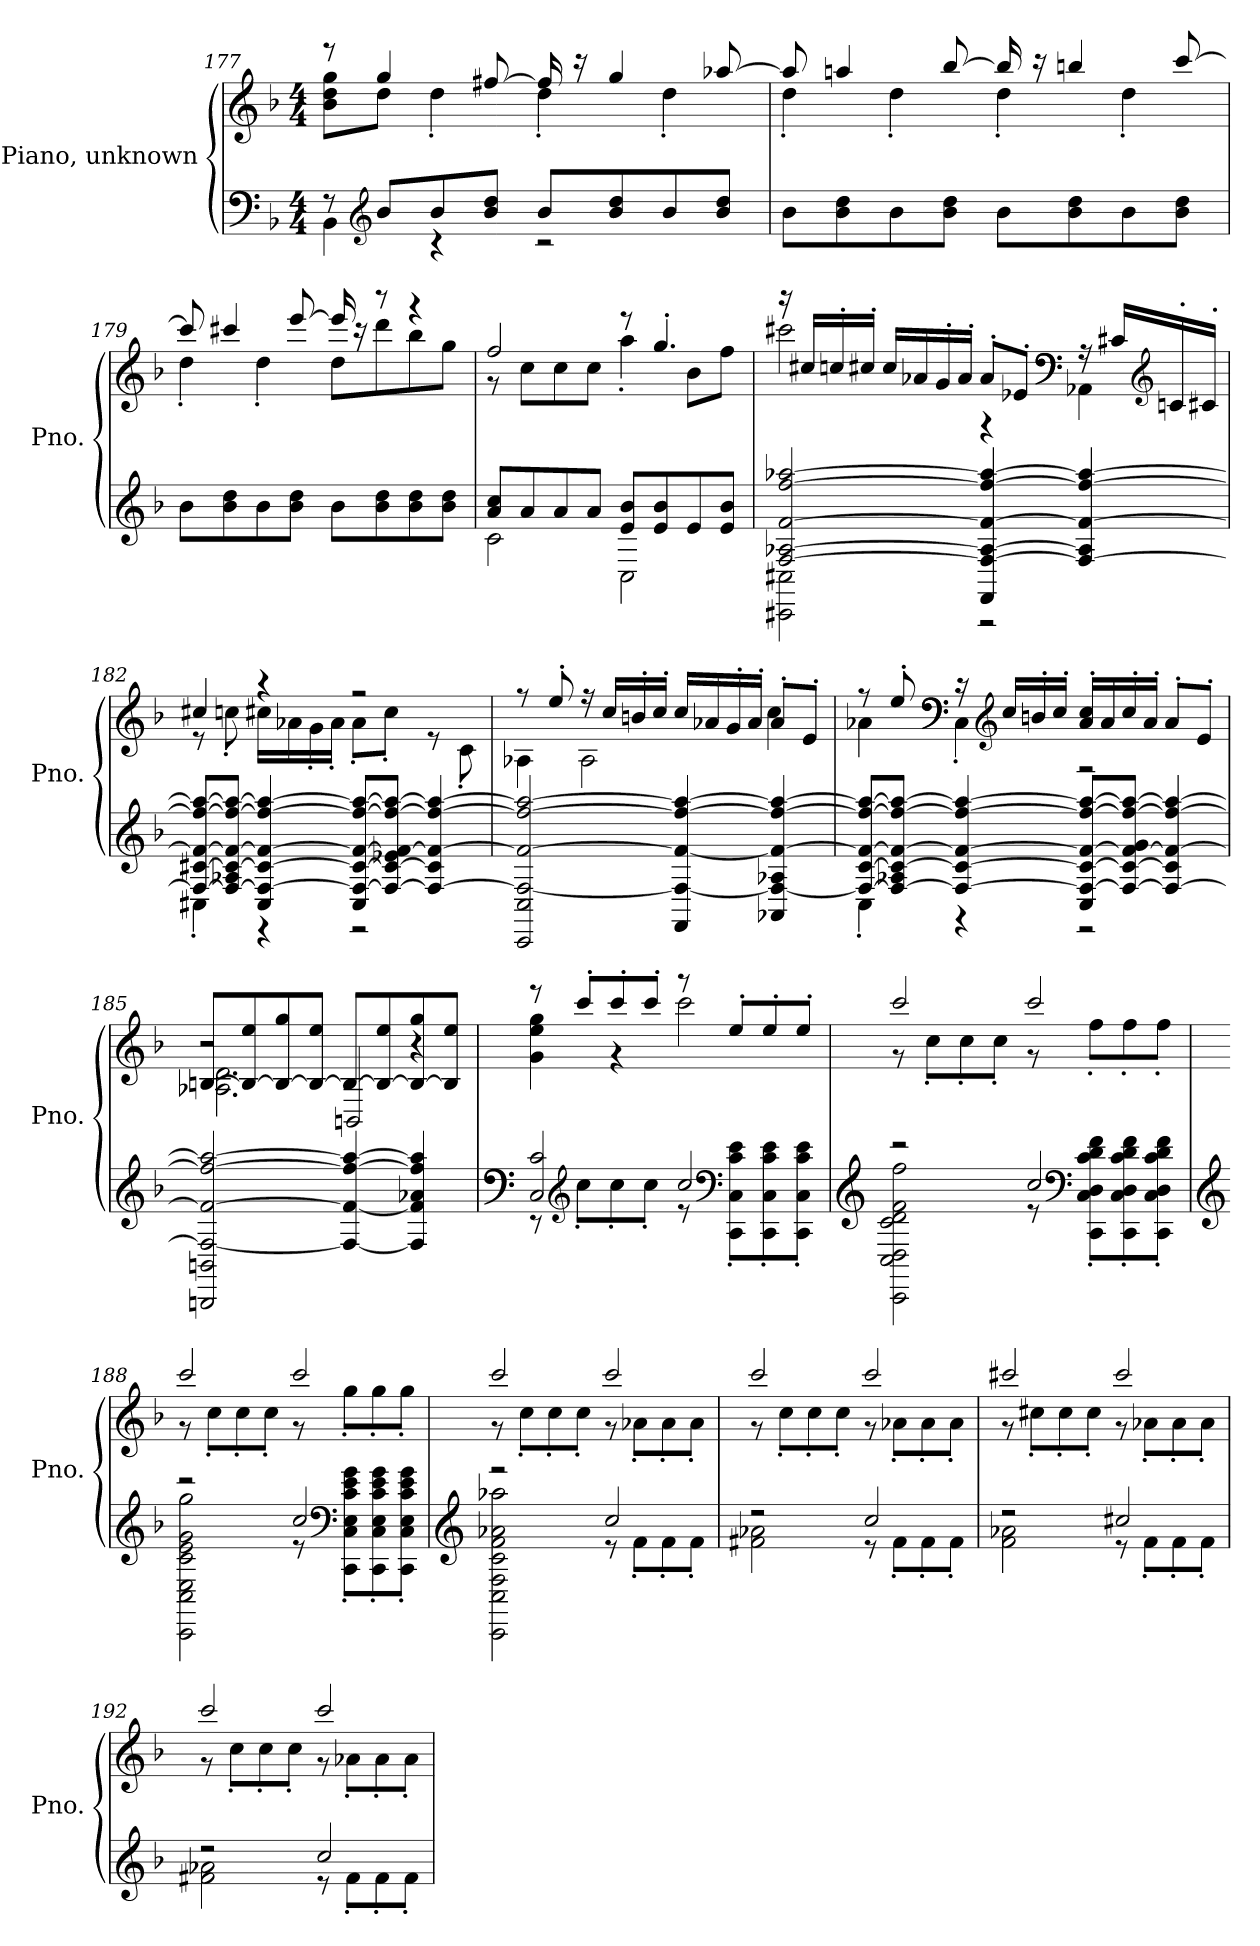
**kern	**kern
*part1	*part1
*staff2	*staff1
*I"Piano, unknown	*
*I'Pno.	*
!!LO:LB:g=z
*clefF4	*clefG2
*k[b-]	*k[b-]
*M4/4	*M4/4
=177	=177
*^	*^
8r	4BB-\	8r	8b-\ 8dd\ 8gg\L
*clefG2	*	*	*
8b-/L	.	4gg/	8dd\J
8b-/	4r	.	4dd'\
8b-/ 8dd/J	.	[8ff#X/	.
8b-/L	2r	16ff#/]	4dd'\
.	.	16r	.
8b-/ 8dd/	.	4gg/	.
8b-/	.	.	4dd'\
8b-/ 8dd/J	.	[8aa-X/	.
*v	*v	*	*
=178	=178	=178
8b-\L	8aa-/]	4dd'\
8b-\ 8dd\	4aan/	.
8b-\	.	4dd'\
8b-\ 8dd\J	[8bb-/	.
8b-\L	16bb-/]	4dd'\
.	16r	.
8b-\ 8dd\	4bbn/	.
8b-\	.	4dd'\
8b-\ 8dd\J	[8ccc/	.
=179	=179	=179
8b-\L	8ccc/]	4dd'\
8b-\ 8dd\	4ccc#X/	.
8b-\	.	4dd'\
8b-\ 8dd\J	[8eee/	.
8b-\L	16eee/]	8dd\L
.	16r	.
8b-\ 8dd\	8r	8ddd\
8b-\ 8dd\	4r	8bb-\
8b-\ 8dd\J	.	8gg\J
!!LO:LB:g=z	!!
=180	=180	=180
*^	*	*
8a/ 8cc/L	2c\	2ff/	8r
8a/	.	.	8cc\L
8a/	.	.	8cc\
8a/J	.	.	8cc\J
8e/ 8b-/L	2C\	8r	4aa'\
8e/ 8b-/	.	4.gg'/	.
8e/	.	.	8b-\L
8e/ 8b-/J	.	.	8ff\J
=181	=181	=181	=181
[2F/ [2A-X/ [2f/ [2ff/ [2aa-X/	2CC#X\ 2C#X\	16r	2ccc#X\
.	.	16cc#X/LL	.
.	.	16ccn'/	.
.	.	16cc#X'/JJ	.
.	.	16cc#/LL	.
.	.	16a-X/	.
.	.	16g'/	.
.	.	16a-'/JJ	.
4FF/ 4F/_ 4A-/_ 4f/_ 4ff/_ 4aa-/_	2r	8a-'/L	4r
.	.	8e-X'/J	.
*	*	*clefF4	*
4F/_ 4A-/] 4f/_ 4ff/_ 4aa-/_	.	16r	4AA-X\
.	.	16c#X/LL	.
*	*	*clefG2	*
.	.	16cn'/	.
.	.	16c#X'/JJ	.
!!LO:PB:g=z	!!
=182	=182	=182	=182
8F/_ [8c#X/ 8f/_ 8ff/_ 8aa-/_L	4C#X'\	4cc#X/	8r
8F/_ 8A-X/ 8c#/_ 8f/_ 8ff/_ 8aa-/_J	.	.	8ccn'\
4C#/ 4F/_ 4c#/_ 4f/_ 4ff/_ 4aa-/_	4r	4r	16cc#X\LL
.	.	.	16a-X\
.	.	.	16g'\
.	.	.	16a-'\JJ
8C#/ 8F/_ 8c#/_ 8f/_ 8ff/_ 8aa-/_L	2r	2r	8a-'\L
8F/_ 8c#/_ 8e-X/ 8f/_ 8ff/_ 8aa-/_J	.	.	8cc#'\J
4F/_ 4c#/] 4f/_ 4ff/_ 4aa-/_	.	.	8r
.	.	.	8c'\
*v	*v	*	*
=183	=183	=183
2CC/ 2C/ 2F/_ 2f/_ 2ff/_ 2aa-/_	8r	4A-X\
.	8ee'/	.
.	16r	2A-\
.	16cc/LL	.
.	16bn'/	.
.	16cc'/JJ	.
4FF/ 4F/_ 4f/_ 4ff/_ 4aa-/_	16cc/LL	.
.	16a-X/	.
.	16g'/	.
.	16a-'/JJ	.
4AA-X/ 4F/_ 4A-X/ 4f/_ 4ff/_ 4aa-/_	8a-'/L	4cc\
.	8e'/J	.
!!LO:LB:g=z	!!
=184	=184	=184
*^	*	*
8F/_ [8c/ 8f/_ 8ff/_ 8aa-/_L	4C'\	8r	4a-X\
8F/_ 8A-X/ 8c/_ 8f/_ 8ff/_ 8aa-/_J	.	8ee'/	.
*	*	*clefF4	*
4F/_ 4c/_ 4f/_ 4ff/_ 4aa-/_	4r	16r	4C'\
*	*	*clefG2	*
.	.	16cc/LL	.
.	.	16bn'/	.
.	.	16cc'/JJ	.
8C/ 8F/_ 8c/_ 8f/_ 8ff/_ 8aa-/_L	2r	16a-/' 16cc/'LL	2r
.	.	16a-/	.
8F/_ 8c/_ 8f/_ 8g/ 8ff/_ 8aa-/_J	.	16cc'/	.
.	.	16a-'/JJ	.
4F/_ 4c/] 4f/_ 4ff/_ 4aa-/_	.	8a-'/L	.
.	.	8e'/J	.
*v	*v	*	*
=185	=185	=185
*	*	*^
2BBBn/ 2BBn/ 2F/_ 2f/_ 2ff/_ 2aa-/_	[8Bn/L	2.A-X\ 2.d\	2r
.	8B/_ 8ee/	.	.
.	8B/_ 8gg/	.	.
.	8B/_ 8ee/J	.	.
4F/_ 4f/_ 4ff/_ 4aa-/_	8B/L_	.	2BBn/
.	8B/_ 8ee/	.	.
4F/] 4f/] 4a-X/ 4ff/] 4aa-/]	8B/_ 8gg/	4r	.
.	8B/] 8ee/J	.	.
*	*v	*v	*v
!!LO:LB:g=z
=186	=186
*clefF4	*
*^	*^
2C/ 2c/	8r	8r	4g\ 4ee\ 4gg\
*clefG2	*	*	*
.	8cc'\L	8ccc'/L	.
.	8cc'\	8ccc'/	4r
.	8cc'\J	8ccc'/J	.
2cc/	8r	8r	2ccc\
*clefF4	*	*	*
.	8CC\' 8C\' 8c\' 8e\'L	8ee'/L	.
.	8CC\' 8C\' 8c\' 8e\'	8ee'/	.
.	8CC\' 8C\' 8c\' 8e\'J	8ee'/J	.
=187	=187	=187	=187
*clefG2	*	*	*
2r	2CC\ 2C\ 2D\ 2c\ 2d\ 2f\ 2ff\	2ccc/	8r
.	.	.	8cc'\L
.	.	.	8cc'\
.	.	.	8cc'\J
2cc/	8r	2ccc/	8r
*clefF4	*	*	*
.	8CC\' 8C\' 8D\' 8c\' 8d\' 8f\'L	.	8ff'\L
.	8CC\' 8C\' 8D\' 8c\' 8d\' 8f\'	.	8ff'\
.	8CC\' 8C\' 8D\' 8c\' 8d\' 8f\'J	.	8ff'\J
=188	=188	=188	=188
*clefG2	*	*	*
2r	2CC\ 2C\ 2E\ 2c\ 2e\ 2g\ 2gg\	2ccc/	8r
.	.	.	8cc'\L
.	.	.	8cc'\
.	.	.	8cc'\J
2cc/	8r	2ccc/	8r
*clefF4	*	*	*
.	8CC\' 8C\' 8E\' 8c\' 8e\' 8g\'L	.	8gg'\L
.	8CC\' 8C\' 8E\' 8c\' 8e\' 8g\'	.	8gg'\
.	8CC\' 8C\' 8E\' 8c\' 8e\' 8g\'J	.	8gg'\J
!!LO:LB:g=z	!!
=189	=189	=189	=189
*clefG2	*	*	*
2r	2CC\ 2C\ 2F\ 2c\ 2f\ 2a-X\ 2aa-X\	2ccc/	8r
.	.	.	8cc'\L
.	.	.	8cc'\
.	.	.	8cc'\J
2cc/	8r	2ccc/	8r
.	8f'\L	.	8a-X'\L
.	8f'\	.	8a-'\
.	8f'\J	.	8a-'\J
=190	=190	=190	=190
2r	2f#X\ 2a-X\	2ccc/	8r
.	.	.	8cc'\L
.	.	.	8cc'\
.	.	.	8cc'\J
2cc/	8r	2ccc/	8r
.	8f#'\L	.	8a-X'\L
.	8f#'\	.	8a-'\
.	8f#'\J	.	8a-'\J
=191	=191	=191	=191
2r	2f\ 2a-X\	2ccc#X/	8r
.	.	.	8cc#X'\L
.	.	.	8cc#'\
.	.	.	8cc#'\J
2cc#X/	8r	2ccc#/	8r
.	8f'\L	.	8a-X'\L
.	8f'\	.	8a-'\
.	8f'\J	.	8a-'\J
=192	=192	=192	=192
2r	2f#X\ 2a-X\	2ccc/	8r
.	.	.	8cc'\L
.	.	.	8cc'\
.	.	.	8cc'\J
2cc/	8r	2ccc/	8r
.	8f#'\L	.	8a-X'\L
.	8f#'\	.	8a-'\
.	8f#'\J	.	8a-'\J
*v	*v	*	*
*	*v	*v
=	=
*-	*-
